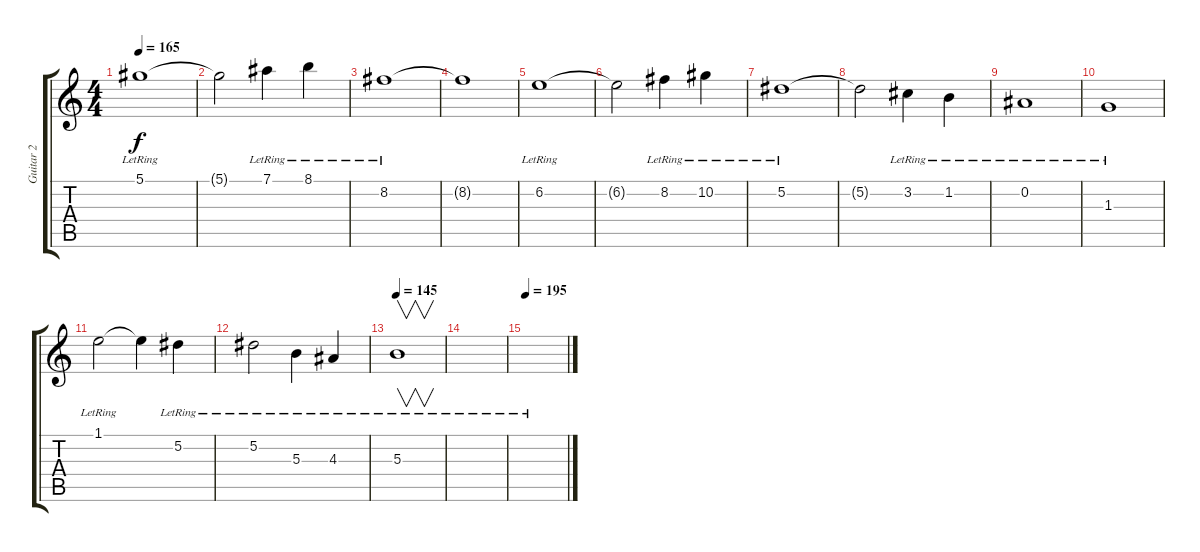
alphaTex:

\track ("Guitar 2" "Guitar 2") {instrument acousticguitarsteel}
\staff {score tabs}
\tuning (Eb4 Bb3 Gb3 Db3 Ab2 Eb2) {hide}
\ts (4 4)
\tempo 165
\clef g2
\ks c
5.1{lr}.1{dy f} |
5.1{t}.2 7.1{lr}.4 8.1{lr}.4 |
8.2{lr}.1 |
8.2{t}.1 |
6.2{lr}.1 |
6.2{t}.2 8.2{lr}.4 10.2{lr}.4 |
5.2{lr}.1 |
5.2{t}.2 3.2{lr}.4 1.2{lr}.4 |
0.2{lr}.1 |
1.3{lr}.1 |
1.1{lr}.2 1.1{t}.4 5.2{lr}.4 |
5.2{lr}.2 5.3{lr}.4 4.3{lr}.4 |
\tempo 145
5.3{lr}.1{v} |
|
\tempo 195
